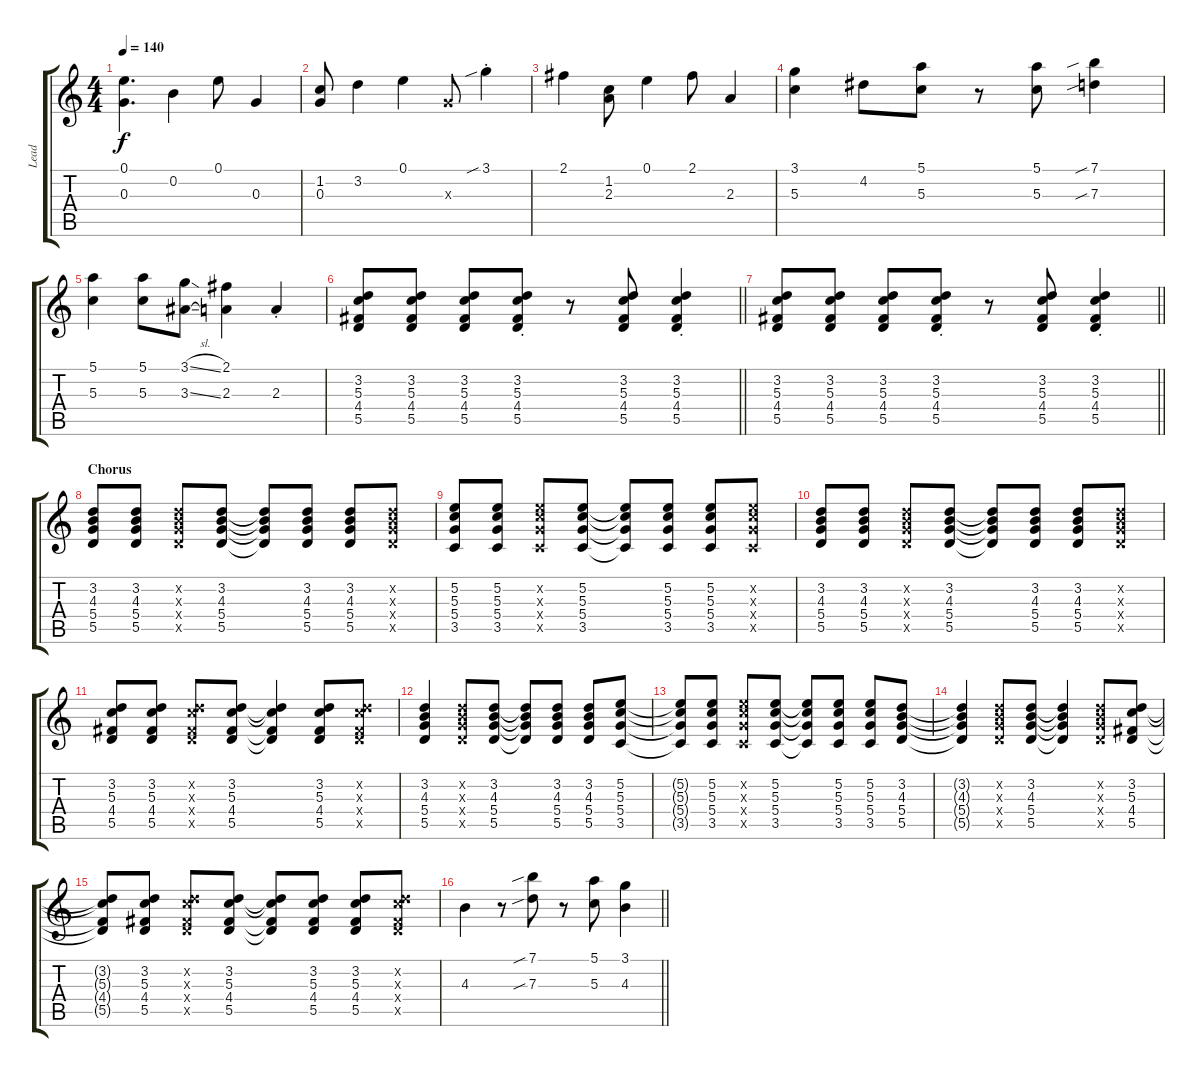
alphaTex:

\track ("Lead" "Lead") {instrument electricguitarclean}
\staff {score tabs}
\tuning (E4 B3 G3 D3 A2 E2) {hide}
\ts (4 4)
\tempo 140
\clef g2
\ks c
(0.1 0.3).4{d dy f} 0.2.4 0.1.8 0.3.4 |
(1.2 0.3).8 3.2.4 0.1.4 0.3{x}.8 3.1{sib st}.4 |
2.1.4 (1.2 2.3).8 0.1.4 2.1.8 2.3.4 |
(3.1 5.3).4 4.2.8 (5.1 5.3).8 r.8 (5.1 5.3).8 (7.1{sib} 7.3{sib}).4 |
(5.1 5.3).4 (5.1 5.3).8 (3.1{sl} 3.3{sl}).8 (2.1 2.3).4 2.3{st}.4 |
\barLineRight lightlight
(3.2 5.3 4.4 5.5).8 (3.2 5.3 4.4 5.5).8 (3.2 5.3 4.4 5.5).8 (3.2{st} 5.3{st} 4.4{st} 5.5{st}).8 r.8 (3.2 5.3 4.4 5.5).8 (3.2{st} 5.3{st} 4.4{st} 5.5{st}).4 |
\barLineRight lightlight
(3.2 5.3 4.4 5.5).8 (3.2 5.3 4.4 5.5).8 (3.2 5.3 4.4 5.5).8 (3.2{st} 5.3{st} 4.4{st} 5.5{st}).8 r.8 (3.2 5.3 4.4 5.5).8 (3.2{st} 5.3{st} 4.4{st} 5.5{st}).4 |
\section ("" "Chorus")
(3.2 4.3 5.4 5.5).8 (3.2 4.3 5.4 5.5).8 (3.2{x} 4.3{x} 5.4{x} 5.5{x}).8 (3.2 4.3 5.4 5.5).8 (3.2{t} 4.3{t} 5.4{t} 5.5{t}).8 (3.2 4.3 5.4 5.5).8 (3.2 4.3 5.4 5.5).8 (3.2{x} 4.3{x} 5.4{x} 5.5{x}).8 |
(5.2 5.3 5.4 3.5).8 (5.2 5.3 5.4 3.5).8 (5.2{x} 5.3{x} 5.4{x} 3.5{x}).8 (5.2 5.3 5.4 3.5).8 (5.2{t} 5.3{t} 5.4{t} 3.5{t}).8 (5.2 5.3 5.4 3.5).8 (5.2 5.3 5.4 3.5).8 (5.2{x} 5.3{x} 5.4{x} 3.5{x}).8 |
(3.2 4.3 5.4 5.5).8 (3.2 4.3 5.4 5.5).8 (3.2{x} 4.3{x} 5.4{x} 5.5{x}).8 (3.2 4.3 5.4 5.5).8 (3.2{t} 4.3{t} 5.4{t} 5.5{t}).8 (3.2 4.3 5.4 5.5).8 (3.2 4.3 5.4 5.5).8 (3.2{x} 4.3{x} 5.4{x} 5.5{x}).8 |
(3.2 5.3 4.4 5.5).8 (3.2 5.3 4.4 5.5).8 (3.2{x} 5.3{x} 4.4{x} 5.5{x}).8 (3.2 5.3 4.4 5.5).8 (3.2{t} 5.3{t} 4.4{t} 5.5{t}).4 (3.2 5.3 4.4 5.5).8 (3.2{x} 5.3{x} 4.4{x} 5.5{x}).8 |
(3.2 4.3 5.4 5.5).4 (3.2{x} 4.3{x} 5.4{x} 5.5{x}).8 (3.2 4.3 5.4 5.5).8 (3.2{t} 4.3{t} 5.4{t} 5.5{t}).8 (3.2 4.3 5.4 5.5).8 (3.2 4.3 5.4 5.5).8 (5.2 5.3 5.4 3.5).8 |
(5.2{t} 5.3{t} 5.4{t} 3.5{t}).8 (5.2 5.3 5.4 3.5).8 (5.2{x} 5.3{x} 5.4{x} 3.5{x}).8 (5.2 5.3 5.4 3.5).8 (5.2{t} 5.3{t} 5.4{t} 3.5{t}).8 (5.2 5.3 5.4 3.5).8 (5.2 5.3 5.4 3.5).8 (3.2 4.3 5.4 5.5).8 |
(3.2{t} 4.3{t} 5.4{t} 5.5{t}).4 (3.2{x} 4.3{x} 5.4{x} 5.5{x}).8 (3.2 4.3 5.4 5.5).8 (3.2{t} 4.3{t} 5.4{t} 5.5{t}).4 (3.2{x} 4.3{x} 5.4{x} 5.5{x}).8 (3.2 5.3 4.4 5.5).8 |
(3.2{t} 5.3{t} 4.4{t} 5.5{t}).8 (3.2 5.3 4.4 5.5).8 (3.2{x} 5.3{x} 4.4{x} 5.5{x}).8 (3.2 5.3 4.4 5.5).8 (3.2{t} 5.3{t} 4.4{t} 5.5{t}).8 (3.2 5.3 4.4 5.5).8 (3.2 5.3 4.4 5.5).8 (3.2{x} 5.3{x} 4.4{x} 5.5{x}).8 |
\barLineRight lightlight
4.3.4 r.8 (7.1{sib} 7.3{sib}).8 r.8 (5.1 5.3).8 (3.1 4.3).4
